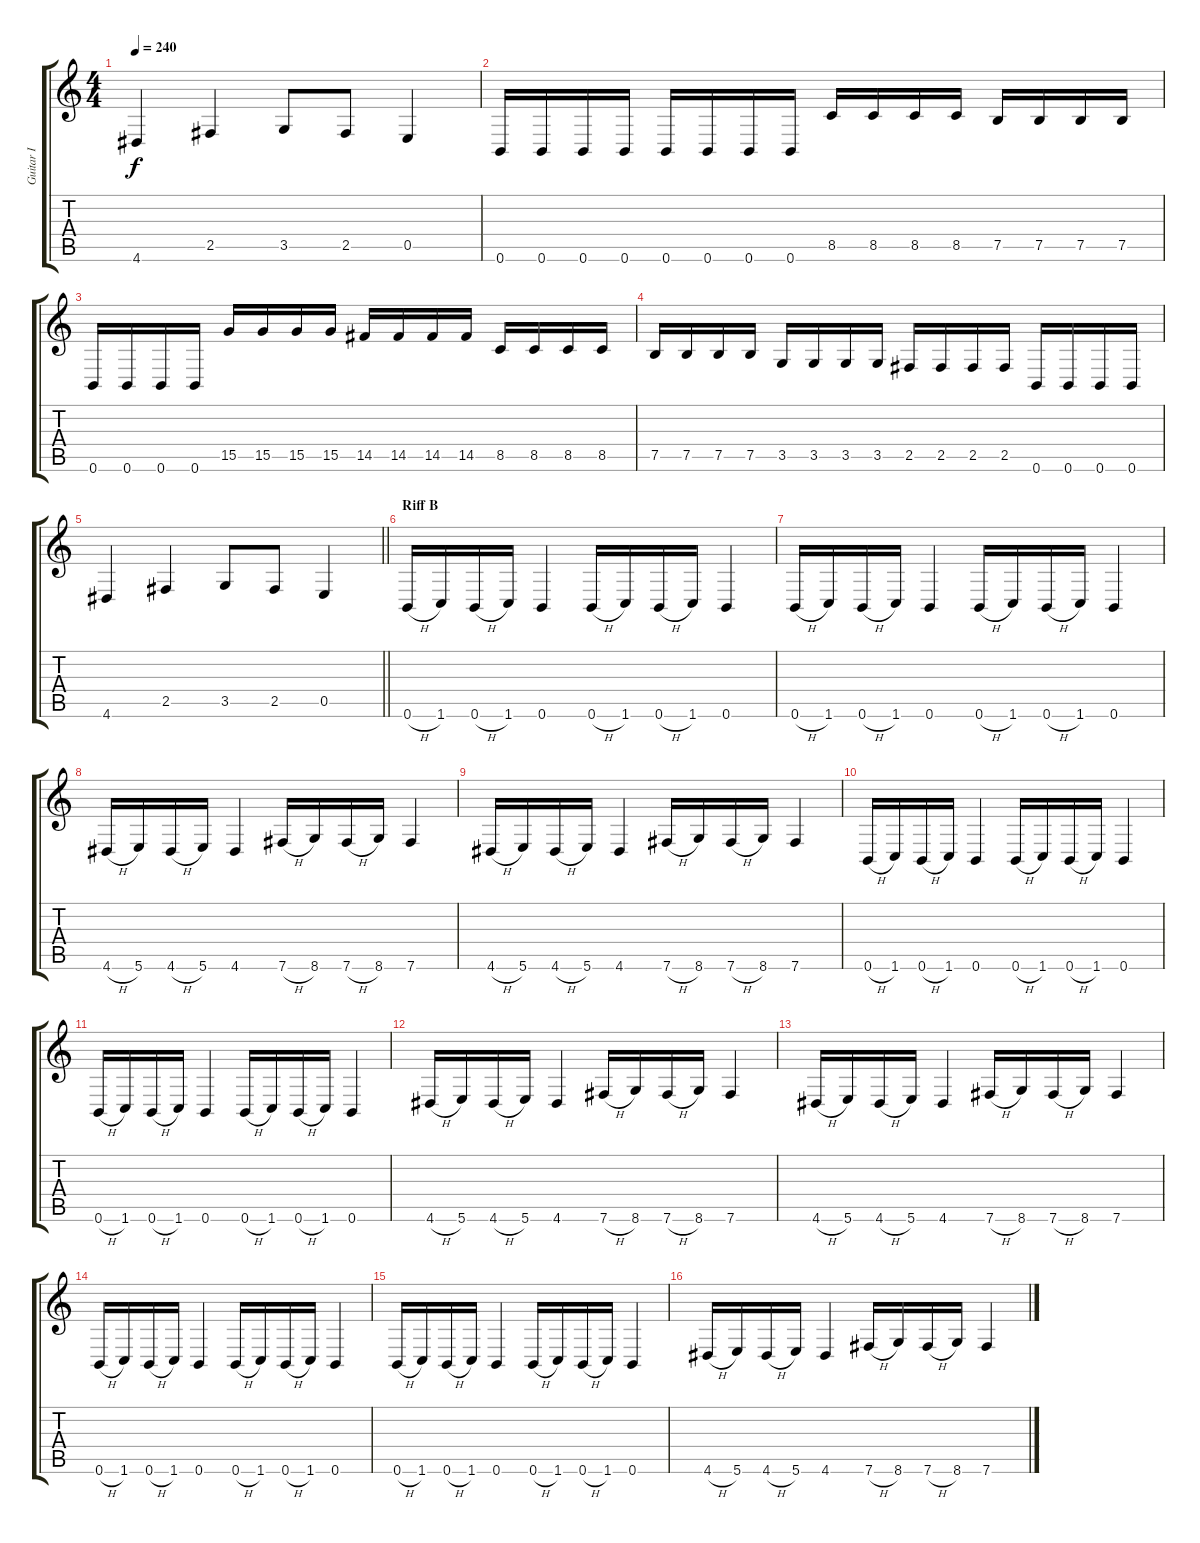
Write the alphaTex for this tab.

\track ("Guitar I" "Guitar I") {instrument distortionguitar}
\staff {score tabs}
\tuning (B3 Gb3 D3 A2 E2 B1) {hide}
\ts (4 4)
\tempo 240
\clef g2
\ks c
4.6.4{dy f} 2.5.4 3.5.8 2.5.8 0.5.4 |
0.6.16 0.6.16 0.6.16 0.6.16 0.6.16 0.6.16 0.6.16 0.6.16 8.5.16 8.5.16 8.5.16 8.5.16 7.5.16 7.5.16 7.5.16 7.5.16 |
0.6.16 0.6.16 0.6.16 0.6.16 15.5.16 15.5.16 15.5.16 15.5.16 14.5.16 14.5.16 14.5.16 14.5.16 8.5.16 8.5.16 8.5.16 8.5.16 |
7.5.16 7.5.16 7.5.16 7.5.16 3.5.16 3.5.16 3.5.16 3.5.16 2.5.16 2.5.16 2.5.16 2.5.16 0.6.16 0.6.16 0.6.16 0.6.16 |
\barLineRight lightlight
4.6.4 2.5.4 3.5.8 2.5.8 0.5.4 |
\section ("" "Riff B")
0.6{h}.16 1.6.16 0.6{h}.16 1.6.16 0.6.4 0.6{h}.16 1.6.16 0.6{h}.16 1.6.16 0.6.4 |
0.6{h}.16 1.6.16 0.6{h}.16 1.6.16 0.6.4 0.6{h}.16 1.6.16 0.6{h}.16 1.6.16 0.6.4 |
4.6{h}.16 5.6.16 4.6{h}.16 5.6.16 4.6.4 7.6{h}.16 8.6.16 7.6{h}.16 8.6.16 7.6.4 |
4.6{h}.16 5.6.16 4.6{h}.16 5.6.16 4.6.4 7.6{h}.16 8.6.16 7.6{h}.16 8.6.16 7.6.4 |
0.6{h}.16 1.6.16 0.6{h}.16 1.6.16 0.6.4 0.6{h}.16 1.6.16 0.6{h}.16 1.6.16 0.6.4 |
0.6{h}.16 1.6.16 0.6{h}.16 1.6.16 0.6.4 0.6{h}.16 1.6.16 0.6{h}.16 1.6.16 0.6.4 |
4.6{h}.16 5.6.16 4.6{h}.16 5.6.16 4.6.4 7.6{h}.16 8.6.16 7.6{h}.16 8.6.16 7.6.4 |
4.6{h}.16 5.6.16 4.6{h}.16 5.6.16 4.6.4 7.6{h}.16 8.6.16 7.6{h}.16 8.6.16 7.6.4 |
0.6{h}.16 1.6.16 0.6{h}.16 1.6.16 0.6.4 0.6{h}.16 1.6.16 0.6{h}.16 1.6.16 0.6.4 |
0.6{h}.16 1.6.16 0.6{h}.16 1.6.16 0.6.4 0.6{h}.16 1.6.16 0.6{h}.16 1.6.16 0.6.4 |
4.6{h}.16 5.6.16 4.6{h}.16 5.6.16 4.6.4 7.6{h}.16 8.6.16 7.6{h}.16 8.6.16 7.6.4
